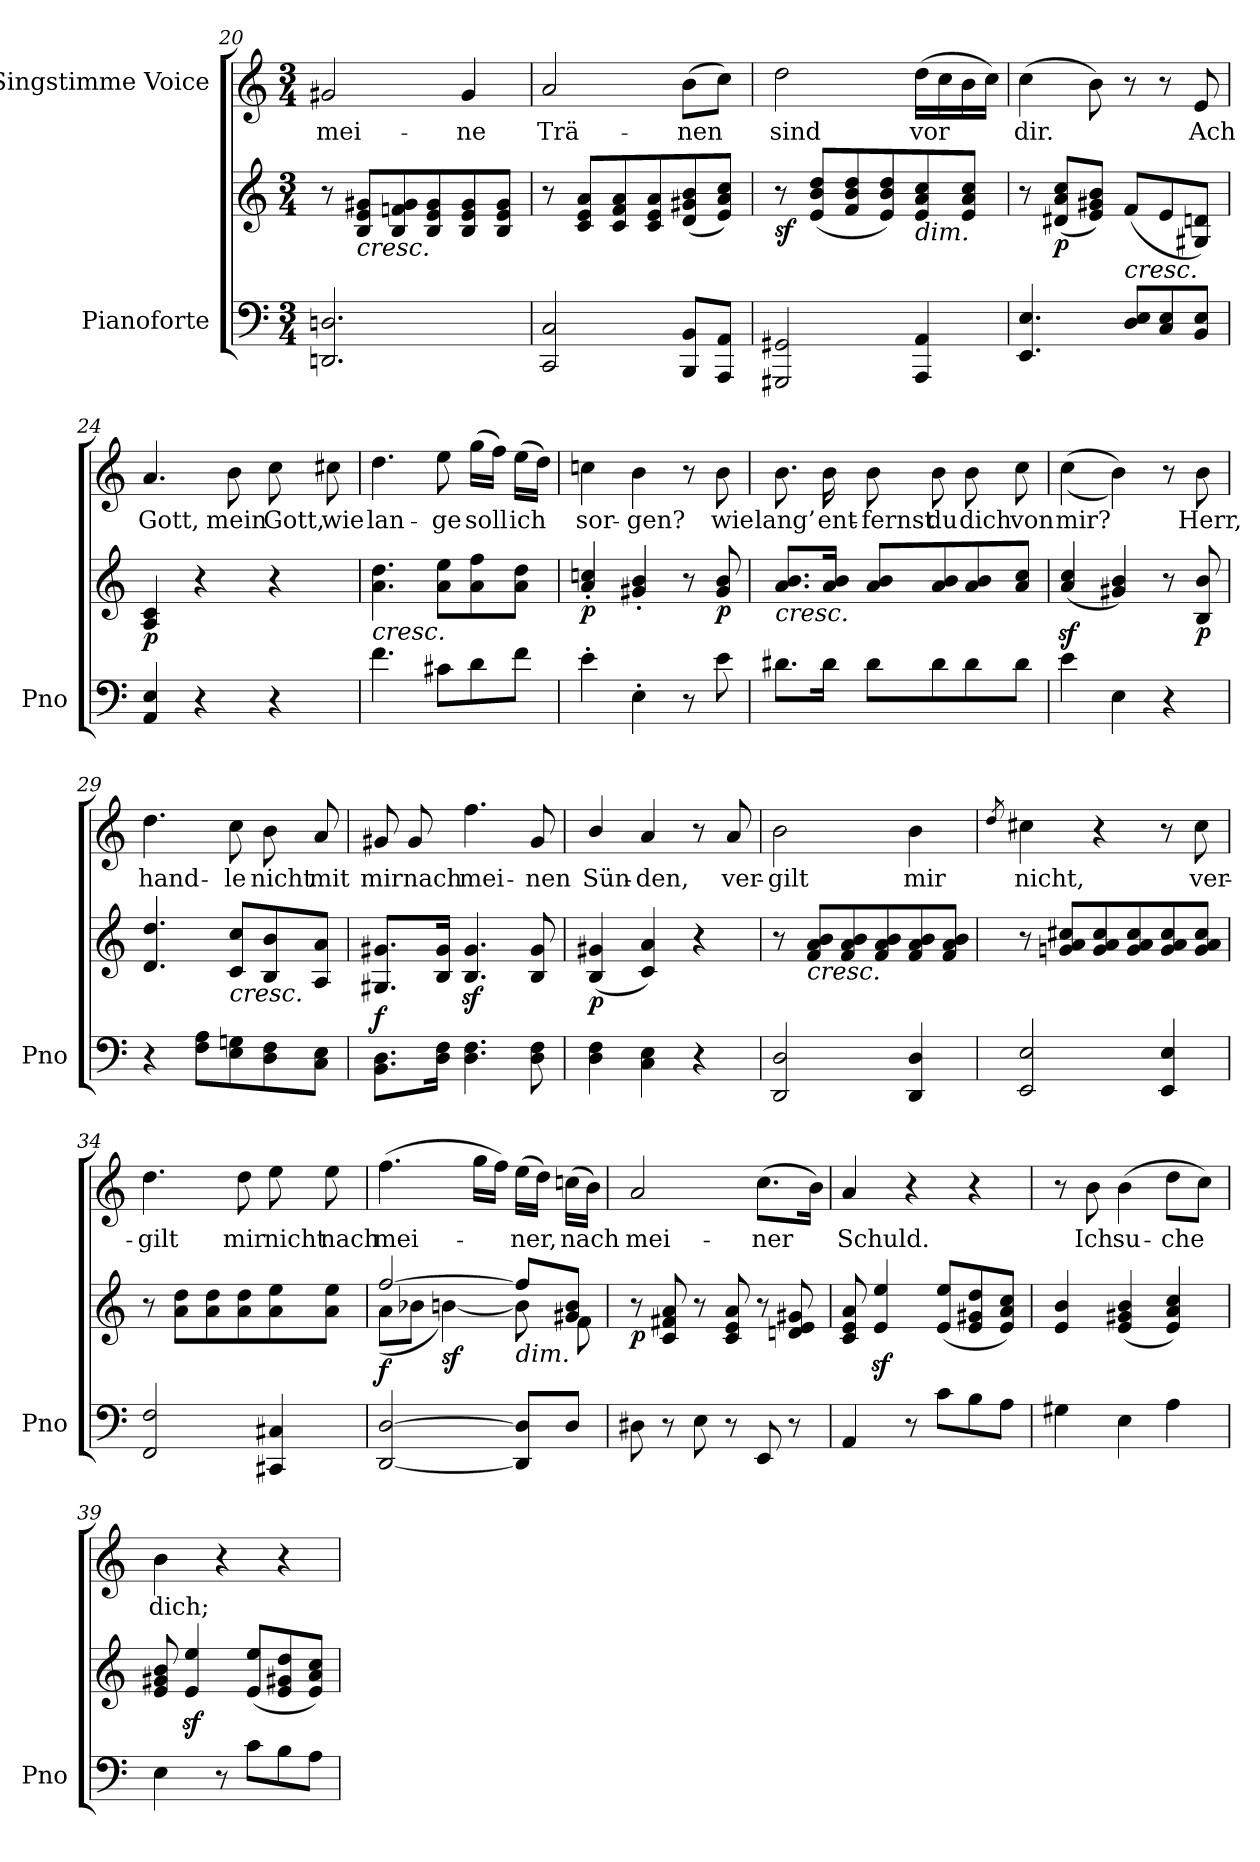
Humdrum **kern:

**kern	**kern	**dynam	**kern	**text
*part2	*part2	*part2	*part1	*part1
*staff3	*staff2	*staff2/3	*staff1	*staff1
*I"Pianoforte	*	*	*I"Singstimme Voice	*
*I'Pno	*	*	*	*
*clefF4	*clefG2	*	*clefG2	*
*k[]	*k[]	*	*k[]	*
*M3/4	*M3/4	*	*M3/4	*
=20	=20	=20	=20	=20
2.DDn/ 2.Dn/	8r	.	2g#X/	mei-
!	!LO:TX:b:i:t=cresc.	!	!	!
.	8B/ 8e/ 8g#X/L	.	.	.
.	8B/ 8fn/ 8g#/	.	.	.
.	8B/ 8e/ 8g#/	.	.	.
.	8B/ 8e/ 8g#/	.	4g#/	-ne
.	8B/ 8e/ 8g#/J	.	.	.
=21	=21	=21	=21	=21
2CC/ 2C/	8r	.	2a/	Trä-
.	8c/ 8e/ 8a/L	.	.	.
.	8c/ 8f/ 8a/	.	.	.
.	8c/ 8e/ 8a/	.	.	.
8BBB/ 8BB/L	(8d/ 8g#X/ 8b/	.	(8b\L	-nen
8AAA/ 8AA/J	8e/ 8a/ 8cc/J)	.	8cc\J)	.
=22	=22	=22	=22	=22
!	!	!LO:DY:b	!	!
2GGG#X/ 2GG#X/	8r	sf	2dd\	sind
.	(8e/ 8b/ 8dd/L	.	.	.
.	8f/ 8b/ 8dd/	.	.	.
.	8e/ 8b/ 8dd/)	.	.	.
!	!LO:TX:b:i:t=dim.	!	!	!
4AAA/ 4AA/	8e/ 8a/ 8cc/	.	(16dd\LL	vor
.	.	.	16cc\	.
.	8e/ 8a/ 8cc/J	.	16b\	.
.	.	.	16cc\JJ)	.
=23	=23	=23	=23	=23
4.EE/ 4.E/	8r	.	(4cc\	dir.
!	!	!LO:DY:b	!	!
.	(8d#X/ 8a/ 8cc/L	p	.	.
.	8e/ 8g#X/ 8b/J)	.	8b\)	.
!	!LO:TX:b:i:t=cresc.	!	!	!
8D/ 8E/L	(8f/L	.	8r	.
8C/ 8E/	8e/	.	8r	.
8BB/ 8E/J	8G#X/ 8dn/J)	.	8e/	Ach
=24	=24	=24	=24	=24
!	!	!LO:DY:b	!	!
4AA/ 4E/	4A/ 4c/	p	4.a/	Gott,
4r	4r	.	.	.
.	.	.	8b\	mein
4r	4r	.	8cc\	Gott,
.	.	.	8cc#X\	wie
=25	=25	=25	=25	=25
!	!LO:TX:b:i:t=cresc.	!	!	!
4.f\	4.a\ 4.dd\	.	4.dd\	lan-
8c#X\L	8a\ 8ee\L	.	8ee\	-ge
8d\	8a\ 8ff\	.	(16gg\LL	soll
.	.	.	16ff\JJ)	.
8f\J	8a\ 8dd\J	.	(16ee\LL	ich
.	.	.	16dd\JJ)	.
=26	=26	=26	=26	=26
!	!	!LO:DY:b	!	!
4e'\	4a/' 4ccn/'	p	4ccn\	sor-
4E'\	4g#X/' 4b/'	.	4b\	-gen?
8r	8r	.	8r	.
!	!	!LO:DY:b	!	!
8e\	8g#/ 8b/	p	8b\	wie
=27	=27	=27	=27	=27
!	!LO:TX:b:i:t=cresc.	!	!	!
8.d#X\L	8.a/ 8.b/L	.	8.b\	lang’
16d#\Jk	16a/ 16b/Jk	.	16b\	ent-
8d#\L	8a/ 8b/L	.	8b\	-fernst
8d#\	8a/ 8b/	.	8b\	du
8d#\	8a/ 8b/	.	8b\	dich
8d#\J	8a/ 8cc/J	.	8cc\	von
=28	=28	=28	=28	=28
4e\	(4a/z< 4cc/z<	.	((4cc\	mir?
4E\	4g#X/ 4b/)	.	4b\))	.
4r	8r	.	8r	.
!	!	!LO:DY:b	!	!
.	8B/ 8b/	p	8b\	Herr,
=29	=29	=29	=29	=29
4r	4.d/ 4.dd/	.	4.dd\	hand-
8F\ 8A\L	.	.	.	.
!	!LO:TX:b:i:t=cresc.	!	!	!
8E\ 8Gn\	8c/ 8cc/L	.	8cc\	-le
8D\ 8F\	8B/ 8b/	.	8b\	nicht
8C\ 8E\J	8A/ 8a/J	.	8a/	mit
=30	=30	=30	=30	=30
!	!	!LO:DY:b	!	!
8.BB\ 8.D\L	8.G#X/ 8.g#X/L	f	8g#X/	mir
.	.	.	8g#/	nach
16D\ 16F\Jk	16B/ 16g#/Jk	.	.	.
4.D\ 4.F\	4.B/z< 4.g#/z<	.	4.ff\	mei-
8D\ 8F\	8B/ 8g#/	.	8g#/	-nen
=31	=31	=31	=31	=31
!	!	!LO:DY:b	!	!
4D\ 4F\	(4B/ 4g#X/	p	4b/	Sün-
4C\ 4E\	4c/ 4a/)	.	4a/	-den,
4r	4r	.	8r	.
.	.	.	8a/	ver-
=32	=32	=32	=32	=32
2DD/ 2D/	8r	.	2b\	-gilt
!	!LO:TX:b:i:t=cresc.	!	!	!
.	8f/ 8a/ 8b/L	.	.	.
.	8f/ 8a/ 8b/	.	.	.
.	8f/ 8a/ 8b/	.	.	.
4DD/ 4D/	8f/ 8a/ 8b/	.	4b\	mir
.	8f/ 8a/ 8b/J	.	.	.
=33	=33	=33	=33	=33
.	.	.	8qdd/	.
2EE/ 2E/	8r	.	4cc#X\	nicht,
.	8gn/ 8a/ 8cc#X/L	.	.	.
.	8g/ 8a/ 8cc#/	.	4r	.
.	8g/ 8a/ 8cc#/	.	.	.
4EE/ 4E/	8g/ 8a/ 8cc#/	.	8r	.
.	8g/ 8a/ 8cc#/J	.	8cc#\	ver-
=34	=34	=34	=34	=34
2FF/ 2F/	8r	.	4.dd\	-gilt
.	8a\ 8dd\L	.	.	.
.	8a\ 8dd\	.	.	.
.	8a\ 8dd\	.	8dd\	mir
4CC#X/ 4C#X/	8a\ 8ee\	.	8ee\	nicht
.	8a\ 8ee\J	.	8ee\	nach
=35	=35	=35	=35	=35
*	*^	*	*	*
!	!	!	!LO:DY:b	!	!
[2DD/ [2D/	[2ff/	(8a\L	f	(4.ff\	mei-
.	.	8b-X\J	.	.	.
!	!	!	!LO:DY:b	!	!
.	.	[4bn\)	sf	.	.
.	.	.	.	16gg\LL	.
.	.	.	.	16ff\JJ)	.
!	!LO:TX:b:i:t=dim.	!	!	!	!
8DD/] 8D/]L	8ff/L]	8b\]	.	(16ee\LL	-ner,
.	.	.	.	16dd\JJ)	.
8D/J	8g#X/ 8b/J	8f\	.	(16ccn\LL	nach
.	.	.	.	16b\JJ)	.
*	*v	*v	*	*	*
=36	=36	=36	=36	=36
!	!	!LO:DY:b	!	!
8D#X\	8r	p	2a/	mei-
8r	8c/ 8f#X/ 8a/	.	.	.
8E\	8r	.	.	.
8r	8c/ 8e/ 8a/	.	.	.
8EE/	8r	.	(8.cc\L	-ner
8r	8dn/ 8e/ 8g#X/	.	.	.
.	.	.	16b\Jk)	.
=37	=37	=37	=37	=37
4AA/	8c/ 8e/ 8a/	.	4a/	Schuld.
.	4e/z< 4ee/z<	.	.	.
8r	.	.	4r	.
8c\L	(8e/ 8ee/L	.	.	.
8B\	8e/ 8g#X/ 8dd/	.	4r	.
8A\J	8e/ 8a/ 8cc/J)	.	.	.
=38	=38	=38	=38	=38
4G#X\	4e/ 4b/	.	8r	.
.	.	.	8b\	Ich
4E\	(>4e/ 4g#X/ 4b/	.	(4b\	su-
4A\	4e/ 4a/ 4cc/)	.	8dd\L	-che
.	.	.	8cc\J)	.
=39	=39	=39	=39	=39
4E\	8e/ 8g#X/ 8b/	.	4b\	dich;
.	4e/z< 4ee/z<	.	.	.
8r	.	.	4r	.
8c\L	(>8e/ 8ee/L	.	.	.
8B\	8e/ 8g#X/ 8dd/	.	4r	.
8A\J	8e/ 8a/ 8cc/J)	.	.	.
=	=	=	=	=
*-	*-	*-	*-	*-
